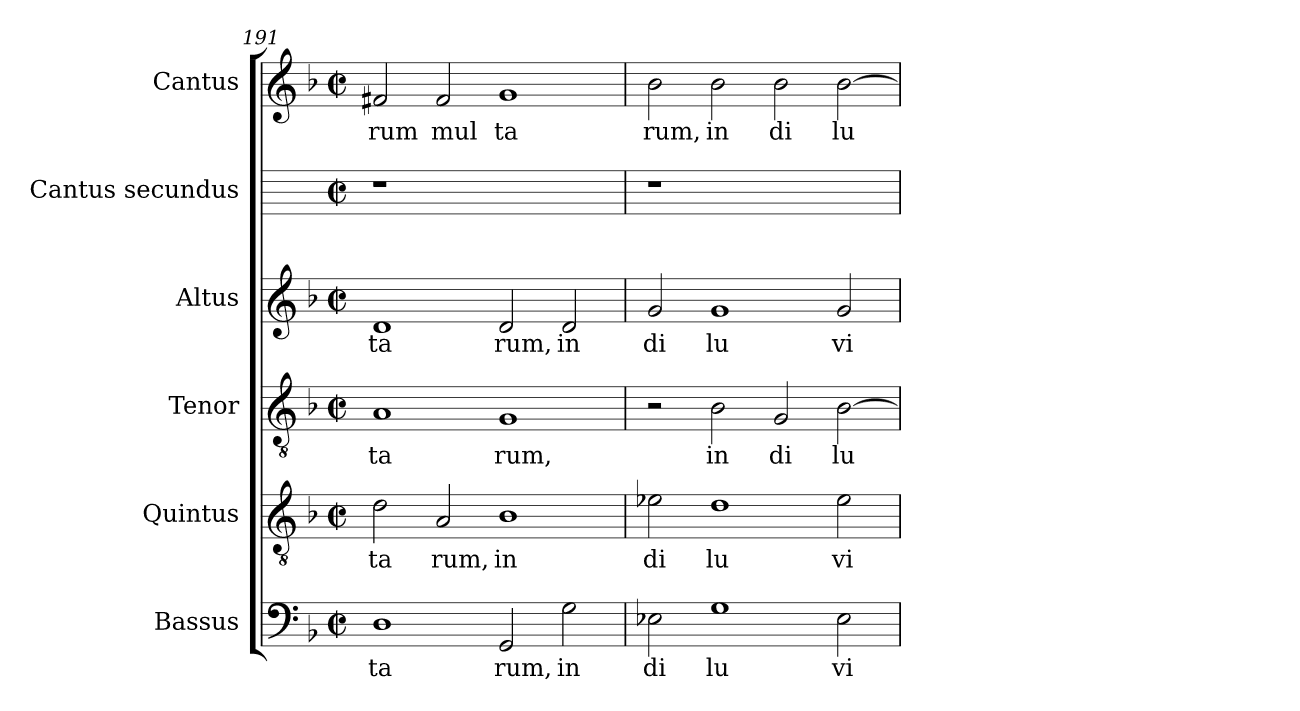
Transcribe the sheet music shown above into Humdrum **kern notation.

**kern	**text	**kern	**text	**kern	**text	**kern	**text	**kern	**kern	**text
*part6	*part6	*part5	*part5	*part4	*part4	*part3	*part3	*part2	*part1	*part1
*staff6	*staff6	*staff5	*staff5	*staff4	*staff4	*staff3	*staff3	*staff2	*staff1	*staff1
*I"Bassus	*	*I"Quintus	*	*I"Tenor	*	*I"Altus	*	*I"Cantus  secundus	*I"Cantus	*
*I'B	*	*I'Q	*	*I'T	*	*I'A	*	*	*I'C	*
!!LO:PB:g=z
*clefF4	*	*clefGv2	*	*clefGv2	*	*clefG2	*	*	*clefG2	*
*k[b-]	*	*k[b-]	*	*k[b-]	*	*k[b-]	*	*k[]	*k[b-]	*
*F:	*	*F:	*	*F:	*	*F:	*	*C:	*F:	*
*M2/2	*	*M2/2	*	*M2/2	*	*M2/2	*	*M2/2	*M2/2	*
*met(c|)	*	*met(c|)	*	*met(c|)	*	*met(c|)	*	*met(c|)	*met(c|)	*
=191	=191	=191	=191	=191	=191	=191	=191	=191	=191	=191
!	!LO:LY:b:cj	!	!LO:LY:b:cj	!	!LO:LY:b:cj	!	!LO:LY:b:cj	!	!	!LO:LY:b:cj
1D	ta	2d\	-ta	1A	-ta	1d	-ta	1r	2f#X/	rum
!	!	!	!LO:LY:b:cj	!	!	!	!	!	!	!LO:LY:b:cj
.	.	2A/	rum,	.	.	.	.	.	2f#/	mul
!	!LO:LY:b:cj	!	!LO:LY:b:cj	!	!LO:LY:b:cj	!	!LO:LY:b:cj	!	!	!LO:LY:b:cj
2GG/	rum,	1B-	in	1G	rum,	2d/	rum,	1ryy	1g	ta
!	!LO:LY:b:cj	!	!	!	!	!	!LO:LY:b:cj	!	!	!
2G\	in	.	.	.	.	2d/	in	.	.	.
=192	=192	=192	=192	=192	=192	=192	=192	=192	=192	=192
!	!LO:LY:b:cj	!	!LO:LY:b:cj	!	!	!	!LO:LY:b:cj	!	!	!LO:LY:b:cj
2E-X\	di	2e-X\	di	2r	.	2g/	di	1r	2b-\	rum,
!	!LO:LY:b:cj	!	!LO:LY:b:cj	!	!LO:LY:b:cj	!	!LO:LY:b:cj	!	!	!LO:LY:b:cj
1G	lu	1d	lu	2B-\	in	1g	lu	.	2b-\	in
!	!	!	!	!	!LO:LY:b:cj	!	!	!	!	!LO:LY:b:cj
.	.	.	.	2G/	di	.	.	1ryy	2b-\	di
!	!LO:LY:b:cj	!	!LO:LY:b:cj	!	!LO:LY:b:cj	!	!LO:LY:b:cj	!	!	!LO:LY:b:cj
2E-\	vi	2e-\	vi	[>2B-\	lu	2g/	vi	.	[>2b-\	lu
=	=	=	=	=	=	=	=	=	=	=
*-	*-	*-	*-	*-	*-	*-	*-	*-	*-	*-
